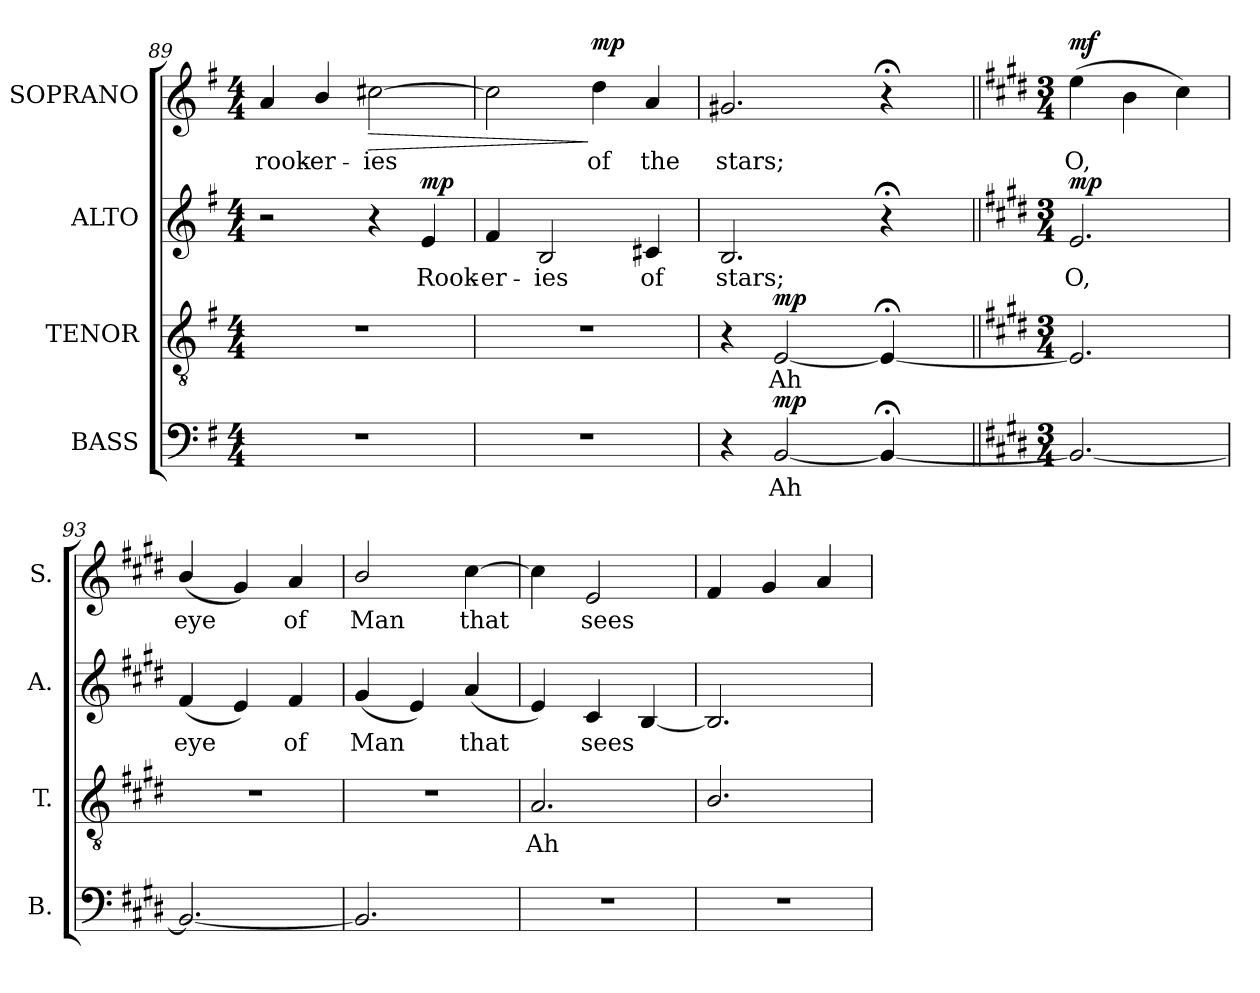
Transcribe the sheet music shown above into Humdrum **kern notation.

**kern	**text	**dynam	**kern	**text	**dynam	**kern	**text	**dynam	**kern	**text	**dynam
*part4	*part4	*part4	*part3	*part3	*part3	*part2	*part2	*part2	*part1	*part1	*part1
*staff4	*staff4	*staff4	*staff3	*staff3	*staff3	*staff2	*staff2	*staff2	*staff1	*staff1	*staff1
*I"BASS	*	*	*I"TENOR	*	*	*I"ALTO	*	*	*I"SOPRANO	*	*
*I'B.	*	*	*I'T.	*	*	*I'A.	*	*	*I'S.	*	*
*clefF4	*	*	*clefGv2	*	*	*clefG2	*	*	*clefG2	*	*
*	*	*	*ITrd7c12	*	*	*	*	*	*	*	*
*k[f#]	*	*	*k[f#]	*	*	*k[f#]	*	*	*k[f#]	*	*
*G:	*	*	*G:	*	*	*G:	*	*	*G:	*	*
*M4/4	*	*	*M4/4	*	*	*M4/4	*	*	*M4/4	*	*
=89	=89	=89	=89	=89	=89	=89	=89	=89	=89	=89	=89
!	!	!	!	!	!	!	!	!	!	!LO:LY:b:color=#000000	!
1r	.	.	1r	.	.	2r	.	.	4ai/	rook-	.
!	!	!	!	!	!	!	!	!	!	!LO:LY:b:color=#000000	!
.	.	.	.	.	.	.	.	.	4bi/	-er-	.
!	!	!	!	!	!	!	!	!	!	!LO:LY:b:color=#000000	!LO:HP:b
.	.	.	.	.	.	4r	.	.	[2cc#Xi\	-ies	>
!	!	!	!	!	!	!	!LO:LY:b:color=#000000	!	!	!	!
.	.	.	.	.	.	4ei/	Rook-	mp	.	.	.
=90	=90	=90	=90	=90	=90	=90	=90	=90	=90	=90	=90
!	!	!	!	!	!	!	!LO:LY:b:color=#000000	!	!	!	!
1r	.	.	1r	.	.	4f#i/	-er-	.	2cc#i\]	.	.
!	!	!	!	!	!	!	!LO:LY:b:color=#000000	!	!	!	!
.	.	.	.	.	.	2Bi/	-ies	.	.	.	.
!	!	!	!	!	!	!	!	!	!	!LO:LY:b:color=#000000	!
.	.	.	.	.	.	.	.	.	4ddi\	of	] mp
!	!	!	!	!	!	!	!LO:LY:b:color=#000000	!	!	!	!
!	!	!	!	!	!	!	!	!	!	!LO:LY:b:color=#000000	!
.	.	.	.	.	.	4c#Xi/	of	.	4ai/	the	.
=91	=91	=91	=91	=91	=91	=91	=91	=91	=91	=91	=91
!	!	!	!	!	!	!	!LO:LY:b:color=#000000	!	!	!	!
!	!	!	!	!	!	!	!	!	!	!LO:LY:b:color=#000000	!
*	*	*	*	*	*	*	*	*	*^	*	*
4r	.	.	4r	.	.	2.Bi/	stars;	.	2.g#Xi/	2ryy	stars;	.
!	!LO:LY:b:color=#000000	!	!	!	!	!	!	!	!	!	!	!
!	!	!	!	!LO:LY:b:color=#000000	!	!	!	!	!	!	!	!
[2BBi/	Ah	mp	[2EEi/	Ah	mp	.	.	.	.	.	.	.
.	.	.	.	.	.	.	.	.	.	4ryy	.	.
4BB;i/_	.	.	4EE;i/_	.	.	4r;	.	.	4r;	8ryy	.	.
.	.	.	.	.	.	.	.	.	.	16ryy	.	.
.	.	.	.	.	.	.	.	.	.	32ryy	.	.
.	.	.	.	.	.	.	.	.	.	64ryy	.	.
.	.	.	.	.	.	.	.	.	.	128...ryy	.	.
*	*	*	*	*	*	*	*	*	*MM120	*	*	*
.	.	.	.	.	.	.	.	.	.	1024ryy	.	.
*	*	*	*	*	*	*	*	*	*v	*v	*	*
=92||	=92||	=92||	=92||	=92||	=92||	=92||	=92||	=92||	=92||	=92||	=92||
*k[f#c#g#d#]	*	*	*k[f#c#g#d#]	*	*	*k[f#c#g#d#]	*	*	*k[f#c#g#d#]	*	*
*E:	*	*	*E:	*	*	*E:	*	*	*E:	*	*
*M3/4	*	*	*M3/4	*	*	*M3/4	*	*	*M3/4	*	*
*	*	*	*	*	*	*	*	*	*^	*	*
!	!	!	!	!	!	!	!LO:LY:b:color=#000000	!	!	!	!	!
*	*	*	*	*	*	*	*	*	*v	*v	*	*
*	*	*	*	*	*	*	*	*	*^	*	*
!	!	!	!	!	!	!	!	!	!	!	!LO:LY:b:color=#000000	!
*	*	*	*	*	*	*	*	*	*v	*v	*	*
2.BBi/_	.	.	2.EEi/]	.	.	2.ei/	O,	mp	(4eei\	O,	mf
.	.	.	.	.	.	.	.	.	4bi\	.	.
.	.	.	.	.	.	.	.	.	4cc#i\)	.	.
!!LO:LB:g=z
=93	=93	=93	=93	=93	=93	=93	=93	=93	=93	=93	=93
!	!	!	!LO:N:vis=1	!	!	!	!	!	!	!	!
!	!	!	!	!	!	!	!LO:LY:b:color=#000000	!	!	!	!
!	!	!	!	!	!	!	!	!	!	!LO:LY:b:color=#000000	!
2.BBi/_	.	.	2.r	.	.	(4f#i/	eye	.	(4bi/	eye	.
.	.	.	.	.	.	4ei/)	.	.	4g#i/)	.	.
!	!	!	!	!	!	!	!LO:LY:b:color=#000000	!	!	!	!
!	!	!	!	!	!	!	!	!	!	!LO:LY:b:color=#000000	!
.	.	.	.	.	.	4f#i/	of	.	4ai/	of	.
=94	=94	=94	=94	=94	=94	=94	=94	=94	=94	=94	=94
!	!	!	!LO:N:vis=1	!	!	!	!	!	!	!	!
!	!	!	!	!	!	!	!LO:LY:b:color=#000000	!	!	!	!
!	!	!	!	!	!	!	!	!	!	!LO:LY:b:color=#000000	!
2.BBi/]	.	.	2.r	.	.	(4g#i/	Man	.	2bi/	Man	.
.	.	.	.	.	.	4ei/)	.	.	.	.	.
!	!	!	!	!	!	!	!LO:LY:b:color=#000000	!	!	!	!
!	!	!	!	!	!	!	!	!	!	!LO:LY:b:color=#000000	!
.	.	.	.	.	.	(4ai/	that	.	[4cc#i\	that	.
=95	=95	=95	=95	=95	=95	=95	=95	=95	=95	=95	=95
!LO:N:vis=1	!	!	!	!	!	!	!	!	!	!	!
!	!	!	!	!LO:LY:b:color=#000000	!	!	!	!	!	!	!
2.r	.	.	2.AAi/	Ah	.	4ei/)	.	.	4cc#i\]	.	.
!	!	!	!	!	!	!	!LO:LY:b:color=#000000	!	!	!	!
!	!	!	!	!	!	!	!	!	!	!LO:LY:b:color=#000000	!
.	.	.	.	.	.	4c#i/	sees	.	2ei/	sees	.
.	.	.	.	.	.	[4Bi/	.	.	.	.	.
=96	=96	=96	=96	=96	=96	=96	=96	=96	=96	=96	=96
!LO:N:vis=1	!	!	!	!	!	!	!	!	!	!	!
2.r	.	.	2.BBi/	.	.	2.Bi/]	.	.	4f#i/	.	.
.	.	.	.	.	.	.	.	.	4g#i/	.	.
.	.	.	.	.	.	.	.	.	4ai/	.	.
=	=	=	=	=	=	=	=	=	=	=	=
*-	*-	*-	*-	*-	*-	*-	*-	*-	*-	*-	*-
